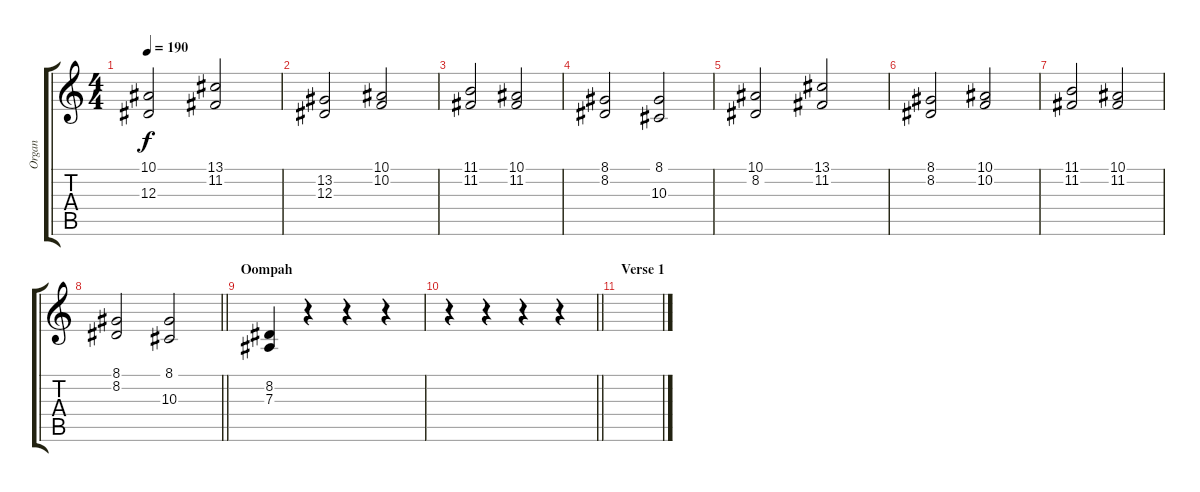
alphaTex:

\track ("Organ" "Organ") {instrument drawbarorgan}
\staff {score tabs}
\tuning (C4 G3 Eb3 Bb2 F2 C2) {hide}
\ts (4 4)
\tempo 190
\clef g2
\ks c
(10.1 12.3).2{dy f} (13.1 11.2).2 |
(13.2 12.3).2 (10.1 10.2).2 |
(11.1 11.2).2 (10.1 11.2).2 |
(8.1 8.2).2 (8.1 10.3).2 |
(10.1 8.2).2 (13.1 11.2).2 |
(8.1 8.2).2 (10.1 10.2).2 |
(11.1 11.2).2 (10.1 11.2).2 |
\barLineRight lightlight
(8.1 8.2).2 (8.1 10.3).2 |
\section ("" "Oompah")
(8.2 7.3).4 r.4 r.4 r.4 |
\barLineRight lightlight
r.4 r.4 r.4 r.4 |
\section ("" "Verse 1")
